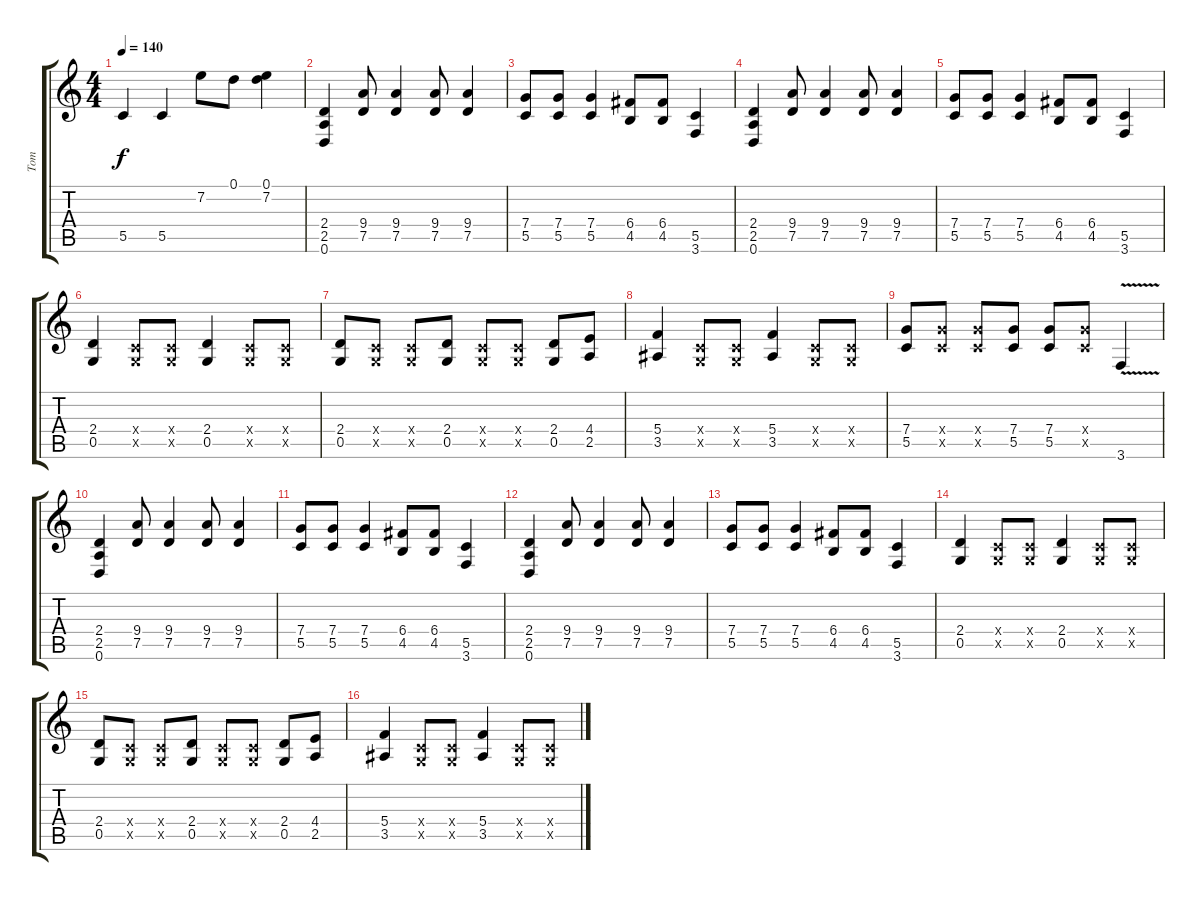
\track ("Tom" "Tom") {instrument distortionguitar}
\staff {score tabs}
\tuning (D4 A3 F3 C3 G2 D2) {hide}
\ts (4 4)
\tempo 140
\clef g2
\ks c
5.5.4{dy f} 5.5.4 7.2.8 0.1.8 (0.1 7.2).4 |
(2.4 2.5 0.6).4{instrument distortionguitar} (9.4 7.5).8 (9.4 7.5).4 (9.4 7.5).8 (9.4 7.5).4 |
(7.4 5.5).8 (7.4 5.5).8 (7.4 5.5).4 (6.4 4.5).8 (6.4 4.5).8 (5.5 3.6).4 |
(2.4 2.5 0.6).4 (9.4 7.5).8 (9.4 7.5).4 (9.4 7.5).8 (9.4 7.5).4 |
(7.4 5.5).8 (7.4 5.5).8 (7.4 5.5).4 (6.4 4.5).8 (6.4 4.5).8 (5.5 3.6).4 |
(2.4 0.5).4 (0.4{x} 0.5{x}).8 (0.4{x} 0.5{x}).8 (2.4 0.5).4 (0.4{x} 0.5{x}).8 (0.4{x} 0.5{x}).8 |
(2.4 0.5).8 (0.4{x} 0.5{x}).8 (0.4{x} 0.5{x}).8 (2.4 0.5).8 (0.4{x} 0.5{x}).8 (0.4{x} 0.5{x}).8 (2.4 0.5).8 (4.4 2.5).8 |
(5.4 3.5).4 (0.4{x} 0.5{x}).8 (0.4{x} 0.5{x}).8 (5.4 3.5).4 (0.4{x} 0.5{x}).8 (0.4{x} 0.5{x}).8 |
(7.4 5.5).8 (7.4{x} 5.5{x}).8 (7.4{x} 5.5{x}).8 (7.4 5.5).8 (7.4 5.5).8 (7.4{x} 5.5{x}).8 3.6{v}.4 |
(2.4 2.5 0.6).4 (9.4 7.5).8 (9.4 7.5).4 (9.4 7.5).8 (9.4 7.5).4 |
(7.4 5.5).8 (7.4 5.5).8 (7.4 5.5).4 (6.4 4.5).8 (6.4 4.5).8 (5.5 3.6).4 |
(2.4 2.5 0.6).4 (9.4 7.5).8 (9.4 7.5).4 (9.4 7.5).8 (9.4 7.5).4 |
(7.4 5.5).8 (7.4 5.5).8 (7.4 5.5).4 (6.4 4.5).8 (6.4 4.5).8 (5.5 3.6).4 |
(2.4 0.5).4 (0.4{x} 0.5{x}).8 (0.4{x} 0.5{x}).8 (2.4 0.5).4 (0.4{x} 0.5{x}).8 (0.4{x} 0.5{x}).8 |
(2.4 0.5).8 (0.4{x} 0.5{x}).8 (0.4{x} 0.5{x}).8 (2.4 0.5).8 (0.4{x} 0.5{x}).8 (0.4{x} 0.5{x}).8 (2.4 0.5).8 (4.4 2.5).8 |
(5.4 3.5).4 (0.4{x} 0.5{x}).8 (0.4{x} 0.5{x}).8 (5.4 3.5).4 (0.4{x} 0.5{x}).8 (0.4{x} 0.5{x}).8
